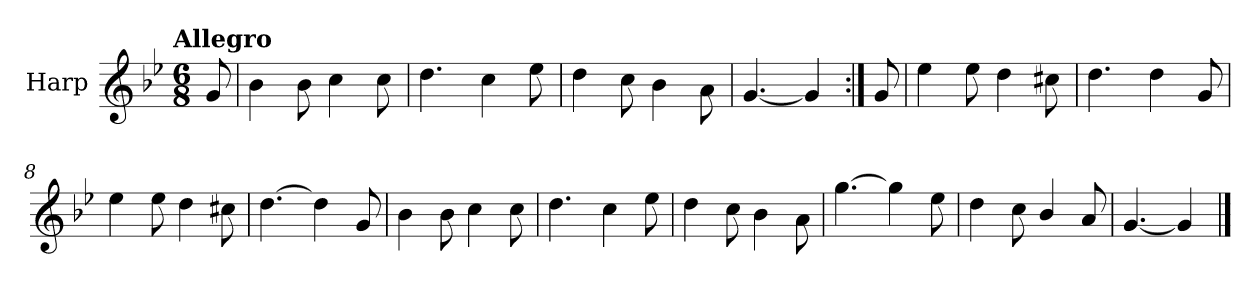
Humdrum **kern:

**kern
*part1
*staff1
*I"Harp
*I'Hrp.
*clefG2
*k[b-e-]
!!LO:TX:omd:t=Allegro
*M6/8
*MM144
=
8g/
=1
4b-\
8b-\
4cc\
8cc\
=2
4.dd\
4cc\
8ee-\
=3
4dd\
8cc\
4b-\
8a\
=4
[4.g/
4g/]
=5:|!
8g/
=6
4ee-\
8ee-\
4dd\
8cc#X\
=7
4.dd\
4dd\
8g/
=8
4ee-\
8ee-\
4dd\
8cc#X\
!!LO:LB:g=z
=9
[4.dd\
4dd\]
8g/
=10
4b-\
8b-\
4cc\
8cc\
=11
4.dd\
4cc\
8ee-\
=12
4dd\
8cc\
4b-\
8a\
=13
[4.gg\
4gg\]
8ee-\
=14
4dd\
8cc\
4b-/
8a/
=15
[4.g/
4g/]
==
*-
